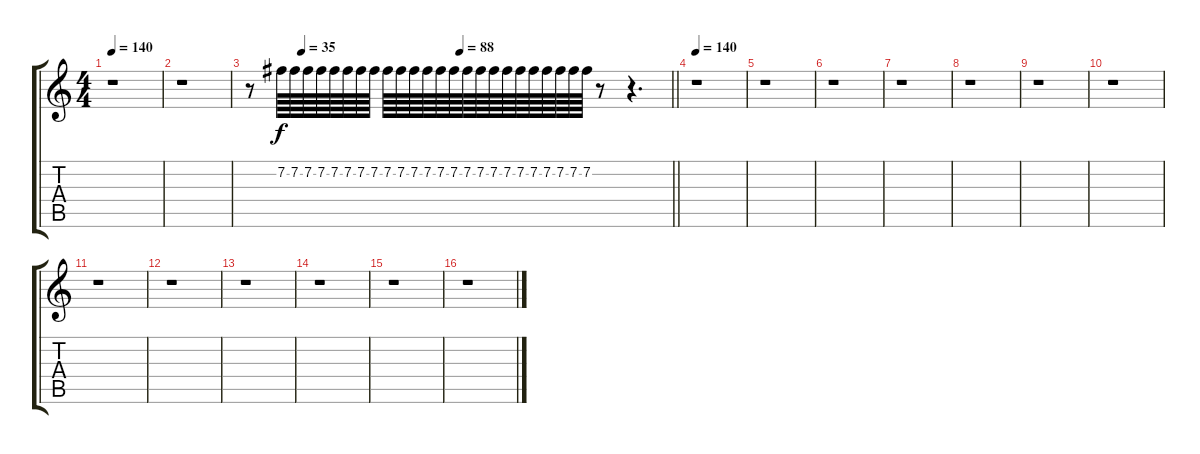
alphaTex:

\track "" {instrument acousticguitarsteel}
\staff {score tabs}
\tuning (E4 B3 G3 D3 A2 D2) {hide}
\ts (4 4)
\tempo 140
\tempo 88
\tempo 140
\clef g2
\ks c
r.1{dy f instrument acousticguitarsteel} |
r.1 |
\tempo (35 0.125)
\tempo (88 0.5)
\barLineRight lightlight
r.8{volume 10} 7.2.64 7.2.64 7.2.64 7.2.64 7.2.64 7.2.64 7.2.64 7.2.64 7.2.64 7.2.64 7.2.64 7.2.64 7.2.64 7.2.64 7.2.64 7.2.64 7.2.64 7.2.64 7.2.64 7.2.64 7.2.64 7.2.64 7.2.64 7.2.64 r.8 r.4{d} |
\tempo 140
r.1 |
r.1 |
r.1 |
r.1 |
r.1 |
r.1 |
r.1 |
r.1 |
r.1 |
r.1 |
r.1 |
r.1 |
r.1
